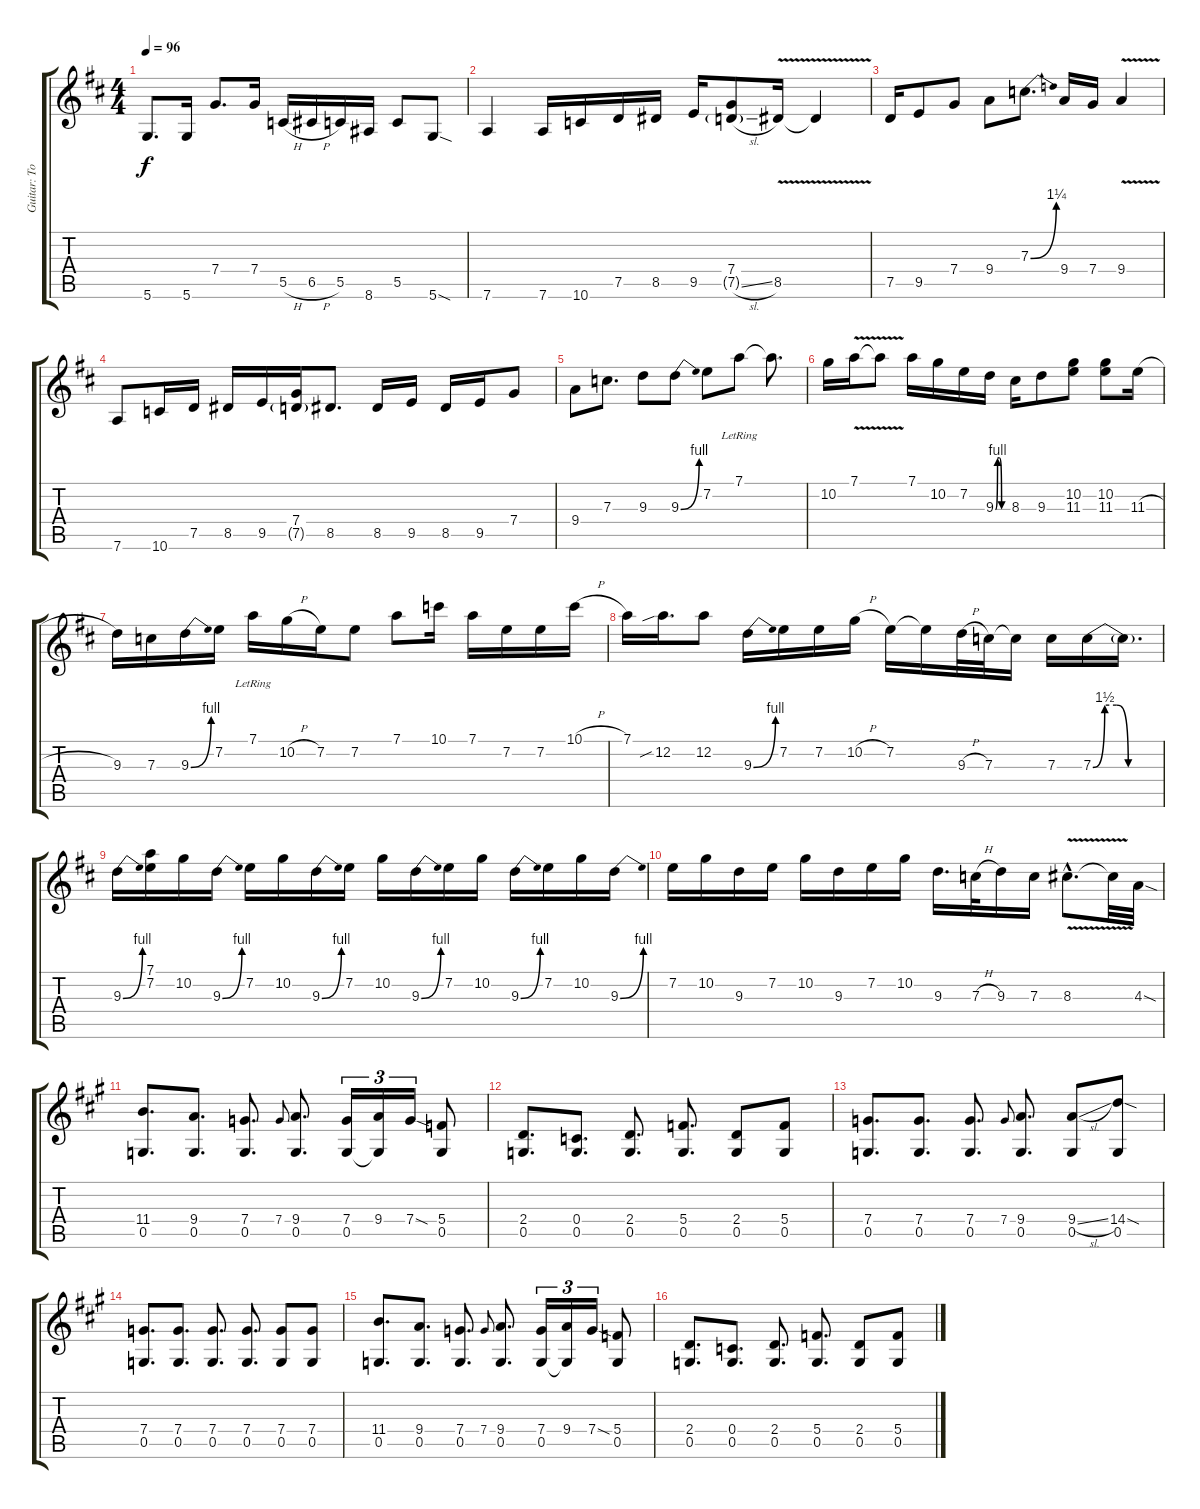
\track ("Guitar: Tony" "Guitar: To") {instrument distortionguitar}
\staff {score tabs}
\tuning (D4 A3 F3 C3 G2 D2) {hide}
\ts (4 4)
\tempo 96
\clef g2
\ks d
5.6.8{d dy f} 5.6.16 7.4.8{d} 7.4.16 5.5{h}.16 6.5{h}.16 5.5.16 8.6.16 5.5.8 5.6{sod}.8 |
7.6.4 7.6.16 10.6.16 7.5.16 8.5.16 9.5.16 (7.4 7.5{sl g}).8 8.5{v}.16 8.5{t}.4 |
7.5.16 9.5.8 7.4.8 9.4.8 7.3{be (bend 0 0 60 5)}.8{d} 9.4.16 7.4.16 9.4{v}.4 |
7.6.8 10.6.16 7.5.16 8.5.16 9.5.16 (7.4 7.5{g}).16 8.5.8{d} 8.5.16 9.5.16 8.5.16 9.5.16 7.4.8 |
9.4.8 7.3.8{d} 9.3.8 9.3{be (bend 0 0 60 4)}.8 7.2.8 7.1{lr}.8 7.1{t}.8{d} |
10.2.16 7.1{v}.16 7.1{t}.8 7.1.16 10.2.16 7.2.16 9.3{be (custom 0 0 10 4 20 4 30 0 60 0)}.16 8.3.16 9.3.8 (10.2 11.3).8 (10.2 11.3).8 11.3{h}.16 |
9.3.16 7.3.16 9.3{be (bend 0 0 60 4)}.16 7.2.16 7.1{lr}.16 10.2{h}.16 7.2.16 7.2.8 7.1.8 10.1.16 7.1.16 7.2.16 7.2.16 10.1{h}.16 |
7.1.16 12.2{sib}.16{d} 12.2.8 9.3{be (bend 0 0 60 4)}.16 7.2.16 7.2.16 10.2{h}.16 7.2.16 7.2{t}.16 9.3{h}.32 7.3.32 7.3{t}.16 7.3.16 7.3{be (custom 0 0 10 6 20 6 30 0 60 0)}.16 7.3{t}.16{d} |
9.3{be (bend 0 0 60 4)}.16 (7.1 7.2).16 10.2.16 9.3{be (bend 0 0 60 4)}.16 7.2.16 10.2.16 9.3{be (bend 0 0 60 4)}.16 7.2.16 10.2.16 9.3{be (bend 0 0 60 4)}.16 7.2.16 10.2.16 9.3{be (bend 0 0 60 4)}.16 7.2.16 10.2.16 9.3{be (bend 0 0 60 4)}.16 |
7.2.16 10.2.16 9.3.16 7.2.16 10.2.16 9.3.16 7.2.16 10.2.16 9.3.16{d} 7.3{h}.32 9.3.16 7.3.16 8.3{v hac}.8{d} 8.3{t}.32 4.3{sod}.32 |
\ks a
(11.4 0.5).8{d} (9.4 0.5).8{d} (7.4 0.5).8{d} 7.4.8{gr onbeat} (9.4 0.5).8{d} (7.4 0.5).16{tu (3 2)} (9.4 0.5{t}).16{tu (3 2)} 7.4{sod}.16{tu (3 2)} (5.4 0.5).8 |
(2.4 0.5).8{d} (0.4 0.5).8{d} (2.4 0.5).8{d} (5.4 0.5).8{d} (2.4 0.5).8 (5.4 0.5).8 |
(7.4 0.5).8{d} (7.4 0.5).8{d} (7.4 0.5).8{d} 7.4.8{gr onbeat} (9.4 0.5).8{d} (9.4{sl} 0.5).8 (14.4{sod} 0.5).8 |
(7.4 0.5).8{d} (7.4 0.5).8{d} (7.4 0.5).8{d} (7.4 0.5).8{d} (7.4 0.5).8 (7.4 0.5).8 |
(11.4 0.5).8{d} (9.4 0.5).8{d} (7.4 0.5).8{d} 7.4.8{gr onbeat} (9.4 0.5).8{d} (7.4 0.5).16{tu (3 2)} (9.4 0.5{t}).16{tu (3 2)} 7.4{sod}.16{tu (3 2)} (5.4 0.5).8 |
(2.4 0.5).8{d} (0.4 0.5).8{d} (2.4 0.5).8{d} (5.4 0.5).8{d} (2.4 0.5).8 (5.4 0.5).8
